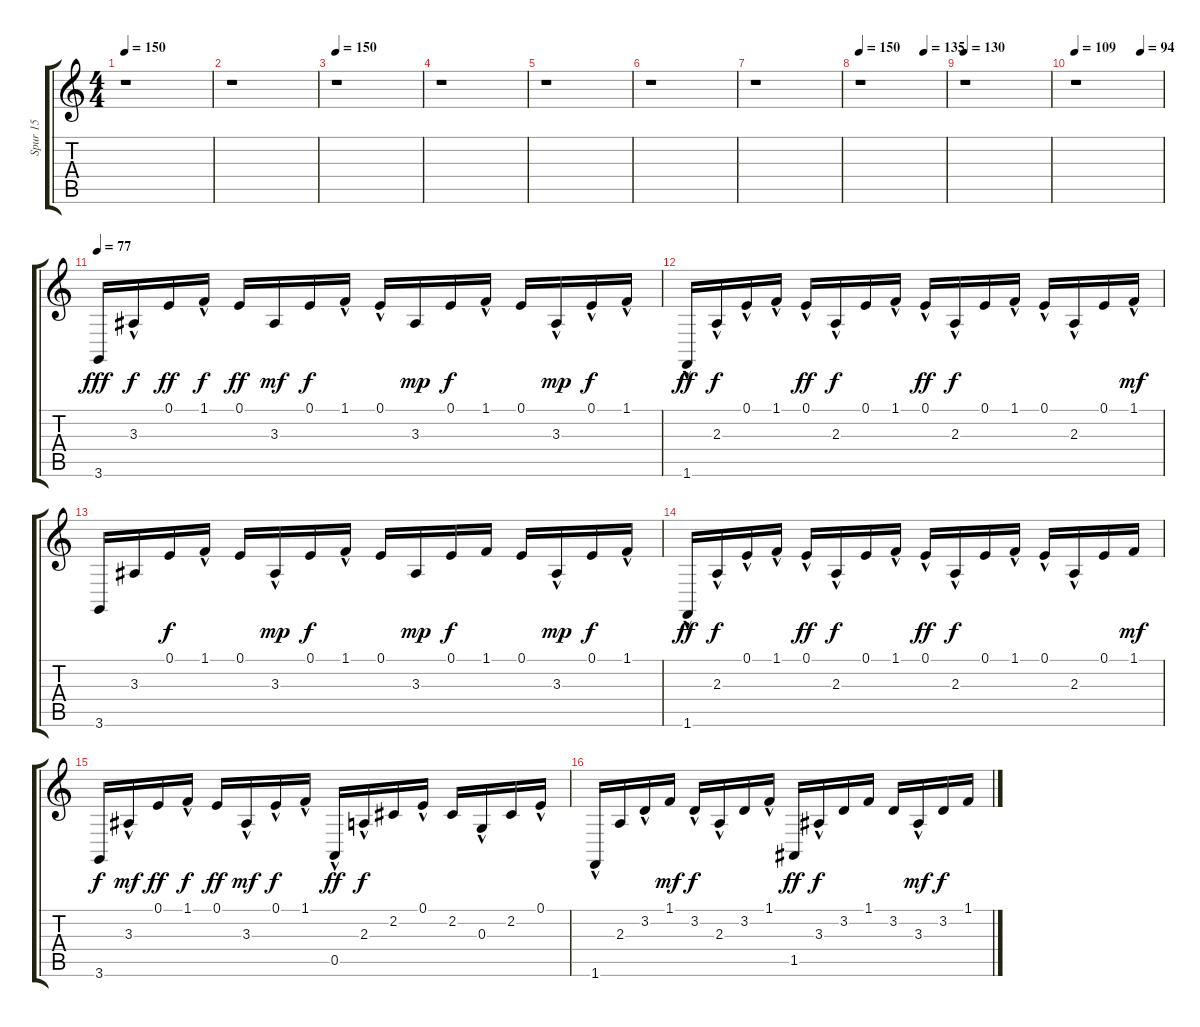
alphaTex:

\track ("Spur 15" "Spur 15") {instrument fx4atmosphere}
\staff {score tabs}
\tuning (E4 B3 G3 D3 A2 E2) {hide}
\ts (4 4)
\tempo 150
\clef g2
\ks c
r.1{dy fff instrument fx4atmosphere} |
r.1 |
\tempo 150
r.1 |
r.1 |
r.1 |
r.1 |
r.1 |
\tempo 150
\tempo (135 0.75)
r.1 |
\tempo 130
r.1 |
\tempo 109
\tempo (94 0.75)
r.1 |
\tempo 77
3.6.16{volume 14} 3.3{hac}.16{dy f} 0.1.16{dy ff} 1.1{hac}.16{dy f} 0.1.16{dy ff} 3.3.16{dy mf} 0.1.16{dy f} 1.1{hac}.16 0.1{hac}.16 3.3.16{dy mp} 0.1.16{dy f} 1.1{hac}.16 0.1.16 3.3{hac}.16{dy mp} 0.1{hac}.16{dy f} 1.1{hac}.16 |
1.6{hac}.16{dy ff} 2.3{hac}.16{dy f} 0.1{hac}.16 1.1{hac}.16 0.1{hac}.16{dy ff} 2.3{hac}.16{dy f} 0.1.16 1.1{hac}.16 0.1{hac}.16{dy ff} 2.3{hac}.16{dy f} 0.1.16 1.1{hac}.16 0.1{hac}.16 2.3{hac}.16 0.1.16 1.1{hac}.16{dy mf} |
3.6.16 3.3.16 0.1.16{dy f} 1.1{hac}.16 0.1.16 3.3{hac}.16{dy mp} 0.1.16{dy f} 1.1{hac}.16 0.1.16 3.3.16{dy mp} 0.1.16{dy f} 1.1.16 0.1.16 3.3{hac}.16{dy mp} 0.1.16{dy f} 1.1{hac}.16 |
1.6{hac}.16{dy ff} 2.3{hac}.16{dy f} 0.1{hac}.16 1.1{hac}.16 0.1{hac}.16{dy ff} 2.3{hac}.16{dy f} 0.1.16 1.1{hac}.16 0.1{hac}.16{dy ff} 2.3{hac}.16{dy f} 0.1.16 1.1{hac}.16 0.1{hac}.16 2.3{hac}.16 0.1.16 1.1.16{dy mf} |
3.6.16{dy f balance 7} 3.3{hac}.16{dy mf} 0.1.16{dy ff} 1.1{hac}.16{dy f} 0.1.16{dy ff} 3.3{hac}.16{dy mf} 0.1{hac}.16{dy f} 1.1{hac}.16 0.5{hac}.16{dy ff} 2.3{hac}.16{dy f} 2.2.16 0.1{hac}.16 2.2.16 0.3{hac}.16 2.2.16 0.1{hac}.16 |
1.6{hac}.16 2.3.16 3.2{hac}.16 1.1.16{dy mf} 3.2{hac}.16{dy f} 2.3{hac}.16 3.2.16 1.1{hac}.16 1.5.16{dy ff} 3.3{hac}.16{dy f} 3.2.16 1.1.16 3.2.16 3.3{hac}.16{dy mf} 3.2.16{dy f} 1.1.16
